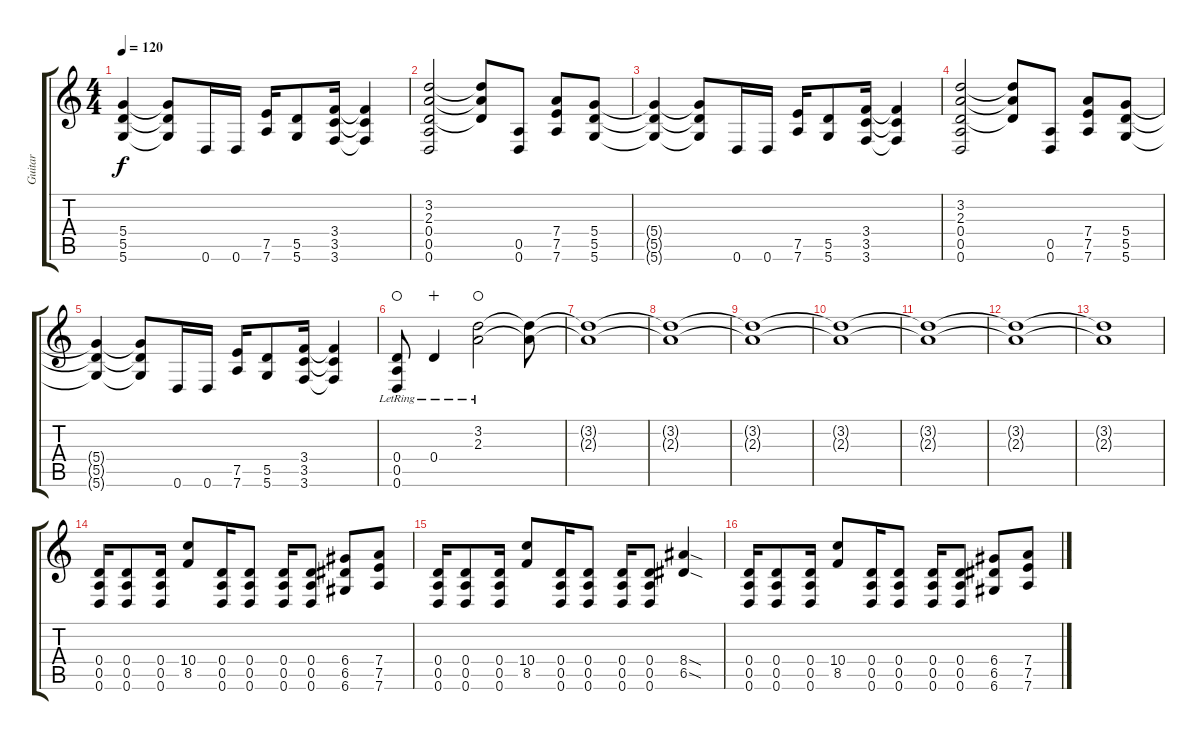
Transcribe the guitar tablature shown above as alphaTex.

\track ("Guitar" "Guitar") {instrument distortionguitar}
\staff {score tabs}
\tuning (E4 B3 G3 D3 A2 D2) {hide}
\ts (4 4)
\tempo 120
\clef g2
\ks c
(5.4{t} 5.5{t} 5.6{t}).4{dy f} (5.4{t} 5.5{t} 5.6{t}).8 0.6.16 0.6.16 (7.5 7.6).16 (5.5 5.6).8 (3.4 3.5 3.6).16 (3.4{t} 3.5{t} 3.6{t}).4 |
(3.2 2.3 0.4 0.5 0.6).2 (3.2{t} 2.3{t} 0.4{t}).8 (0.5 0.6).8 (7.4 7.5 7.6).8 (5.4 5.5 5.6).8 |
(5.4{t} 5.5{t} 5.6{t}).4 (5.4{t} 5.5{t} 5.6{t}).8 0.6.16 0.6.16 (7.5 7.6).16 (5.5 5.6).8 (3.4 3.5 3.6).16 (3.4{t} 3.5{t} 3.6{t}).4 |
(3.2 2.3 0.4 0.5 0.6).2 (3.2{t} 2.3{t} 0.4{t}).8 (0.5 0.6).8 (7.4 7.5 7.6).8 (5.4 5.5 5.6).8 |
(5.4{t} 5.5{t} 5.6{t}).4 (5.4{t} 5.5{t} 5.6{t}).8 0.6.16 0.6.16 (7.5 7.6).16 (5.5 5.6).8 (3.4 3.5 3.6).16 (3.4{t} 3.5{t} 3.6{t}).4 |
(0.4 0.5{lr} 0.6).8{waho} 0.4{lr}.4{wahc} (3.2 2.3{lr}).2{waho} (3.2{t} 2.3{t}).8 |
(3.2{t} 2.3{t}).1 |
(3.2{t} 2.3{t}).1 |
(3.2{t} 2.3{t}).1 |
(3.2{t} 2.3{t}).1 |
(3.2{t} 2.3{t}).1 |
(3.2{t} 2.3{t}).1 |
(3.2{t} 2.3{t}).1 |
(0.4 0.5 0.6).16 (0.4 0.5 0.6).8 (0.4 0.5 0.6).16 (10.4 8.5).8 (0.4 0.5 0.6).16 (0.4 0.5 0.6).8 (0.4 0.5 0.6).16 (0.4 0.5 0.6).8 (6.4 6.5 6.6).8 (7.4 7.5 7.6).8 |
(0.4 0.5 0.6).16 (0.4 0.5 0.6).8 (0.4 0.5 0.6).16 (10.4 8.5).8 (0.4 0.5 0.6).16 (0.4 0.5 0.6).8 (0.4 0.5 0.6).16 (0.4 0.5 0.6).8 (8.4{sod} 6.5{sod}).4 |
(0.4 0.5 0.6).16 (0.4 0.5 0.6).8 (0.4 0.5 0.6).16 (10.4 8.5).8 (0.4 0.5 0.6).16 (0.4 0.5 0.6).8 (0.4 0.5 0.6).16 (0.4 0.5 0.6).8 (6.4 6.5 6.6).8 (7.4 7.5 7.6).8
